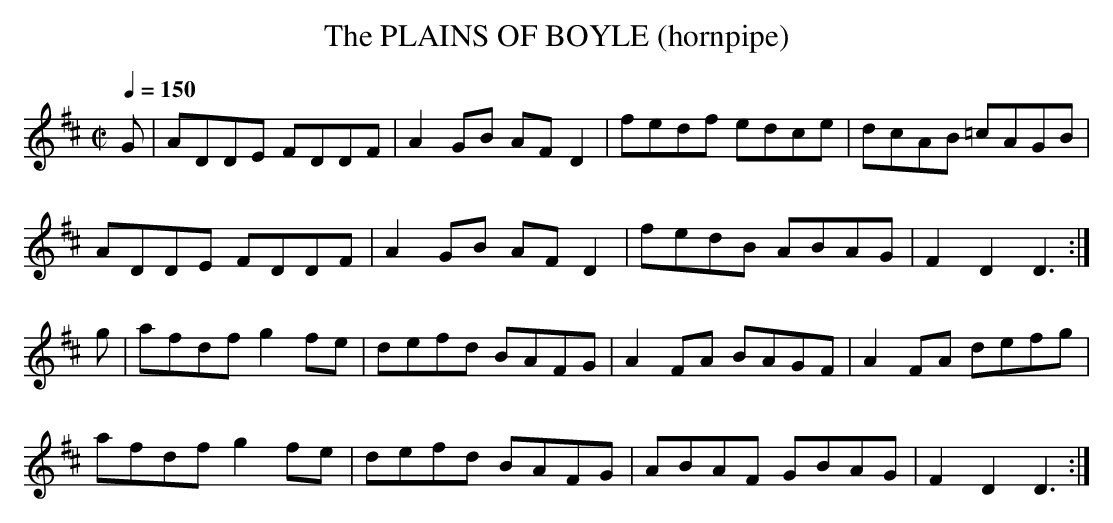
X:1
T:PLAINS OF BOYLE (hornpipe), The
Q:1/4=150
M:C|
K:D
G|ADDE FDDF|A2GB AF D2|fedf edce|dcAB =cAGB|
ADDE FDDF|A2GB AF D2|fedB ABAG|F2D2 D3 :|
g|afdf g2fe|defd BAFG| A2FA BAGF| A2FA defg|
afdf g2fe|defd BAFG|ABAF GBAG|F2D2 D3 :|
